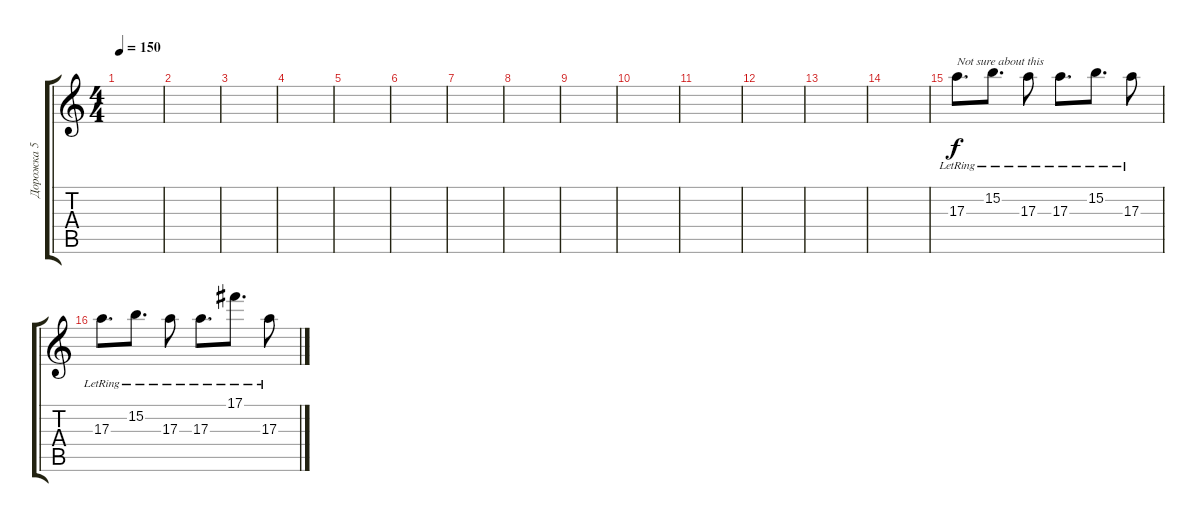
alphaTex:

\track ("Дорожка 5" "Дорожка 5") {instrument overdrivenguitar}
\staff {score tabs}
\tuning (Db4 Ab3 E3 B2 Gb2 B1) {hide}
\ts (4 4)
\tempo 150
\clef g2
\ks c
|
|
|
|
|
|
|
|
|
|
|
|
|
|
17.3{lr}.8{d txt "Not sure about this"} 15.2{lr}.8{d} 17.3{lr}.8 17.3{lr}.8{d} 15.2{lr}.8{d} 17.3{lr}.8 |
17.3{lr}.8{d} 15.2{lr}.8{d} 17.3{lr}.8 17.3{lr}.8{d} 17.1{lr}.8{d} 17.3{lr}.8
